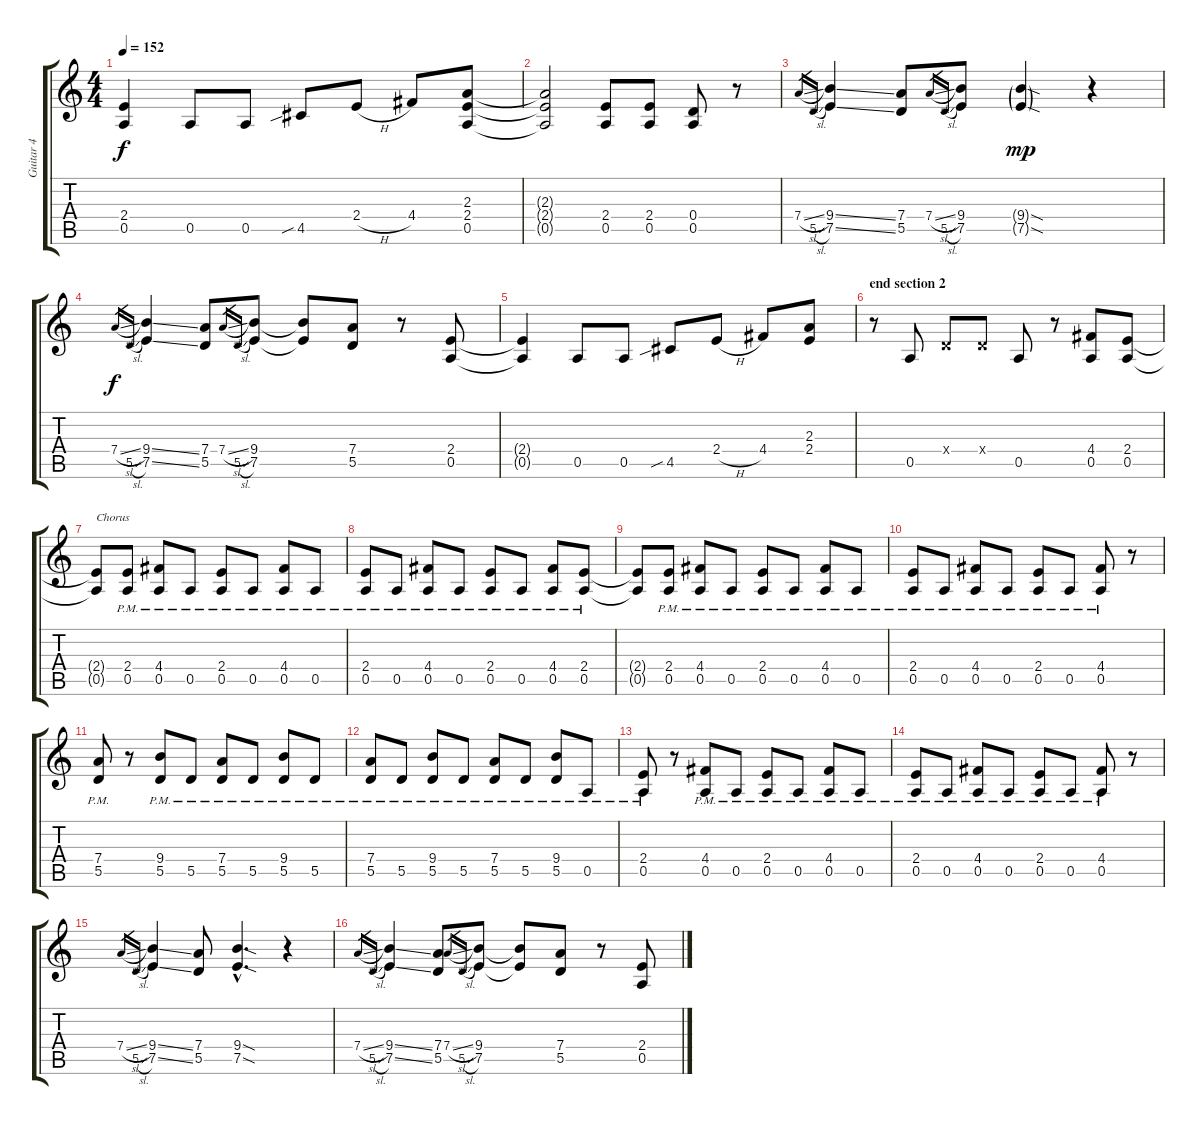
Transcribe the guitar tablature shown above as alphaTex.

\track ("Guitar 4" "Guitar 4") {instrument overdrivenguitar}
\staff {score tabs}
\tuning (E4 B3 G3 D3 A2 E2) {hide}
\ts (4 4)
\tempo 152
\clef g2
\ks c
(2.4{t} 0.5{t}).4{dy f} 0.5.8 0.5.8 4.5{sib}.8 2.4{h}.8 4.4.8 (2.3 2.4 0.5).8 |
(2.3{t} 2.4{t} 0.5{t}).2 (2.4 0.5).8 (2.4 0.5).8 (0.4 0.5).8 r.8 |
7.4{sl}.16{gr} 5.5{sl}.16{gr} (9.4{ss} 7.5{ss}).4 (7.4 5.5).8 7.4{sl}.16{gr} 5.5{sl}.16{gr} (9.4 7.5).8 (9.4{sod g} 7.5{sod g}).4{dy mp} r.4 |
7.4{sl}.16{gr dy f} 5.5{sl}.16{gr} (9.4{ss} 7.5{ss}).4 (7.4 5.5).8 7.4{sl}.16{gr} 5.5{sl}.16{gr} (9.4 7.5).8 (9.4{t} 7.5{t}).8 (7.4 5.5).8 r.8 (2.4 0.5).8 |
(2.4{t} 0.5{t}).4 0.5.8 0.5.8 4.5{sib}.8 2.4{h}.8 4.4.8 (2.3 2.4).8 |
\section ("" "end section 2")
r.8 0.5.8 0.4{x}.8 0.4{x}.8 0.5.8 r.8 (4.4 0.5).8 (2.4 0.5).8 |
(2.4{t} 0.5{t}).8{txt "Chorus"} (2.4{pm} 0.5{pm}).8 (4.4{pm} 0.5{pm}).8 0.5{pm}.8 (2.4{pm} 0.5{pm}).8 0.5{pm}.8 (4.4{pm} 0.5{pm}).8 0.5{pm}.8 |
(2.4{pm} 0.5{pm}).8 0.5{pm}.8 (4.4{pm} 0.5{pm}).8 0.5{pm}.8 (2.4{pm} 0.5{pm}).8 0.5{pm}.8 (4.4{pm} 0.5{pm}).8 (2.4{pm} 0.5{pm}).8 |
(2.4{t} 0.5{t}).8 (2.4{pm} 0.5{pm}).8 (4.4{pm} 0.5{pm}).8 0.5{pm}.8 (2.4{pm} 0.5{pm}).8 0.5{pm}.8 (4.4{pm} 0.5{pm}).8 0.5{pm}.8 |
(2.4{pm} 0.5{pm}).8 0.5{pm}.8 (4.4{pm} 0.5{pm}).8 0.5{pm}.8 (2.4{pm} 0.5{pm}).8 0.5{pm}.8 (4.4{pm} 0.5{pm}).8 r.8 |
(7.4{pm} 5.5{pm}).8 r.8 (9.4{pm} 5.5{pm}).8 5.5{pm}.8 (7.4{pm} 5.5{pm}).8 5.5{pm}.8 (9.4{pm} 5.5{pm}).8 5.5{pm}.8 |
(7.4{pm} 5.5{pm}).8 5.5{pm}.8 (9.4{pm} 5.5{pm}).8 5.5{pm}.8 (7.4{pm} 5.5{pm}).8 5.5{pm}.8 (9.4{pm} 5.5{pm}).8 0.5{pm}.8 |
(2.4{pm} 0.5{pm}).8 r.8 (4.4{pm} 0.5{pm}).8 0.5{pm}.8 (2.4{pm} 0.5{pm}).8 0.5{pm}.8 (4.4{pm} 0.5{pm}).8 0.5{pm}.8 |
(2.4{pm} 0.5{pm}).8 0.5{pm}.8 (4.4{pm} 0.5{pm}).8 0.5{pm}.8 (2.4{pm} 0.5{pm}).8 0.5{pm}.8 (4.4{pm} 0.5{pm}).8 r.8 |
7.4{sl}.16{gr} 5.5{sl}.16{gr} (9.4{ss} 7.5{ss}).4 (7.4 5.5).8 (9.4{sod hac} 7.5{sod hac}).4{d} r.4 |
7.4{sl}.16{gr} 5.5{sl}.16{gr} (9.4{ss} 7.5{ss}).4 (7.4 5.5).8 7.4{sl}.16{gr} 5.5{sl}.16{gr} (9.4 7.5).8 (9.4{t} 7.5{t}).8 (7.4 5.5).8 r.8 (2.4 0.5).8
